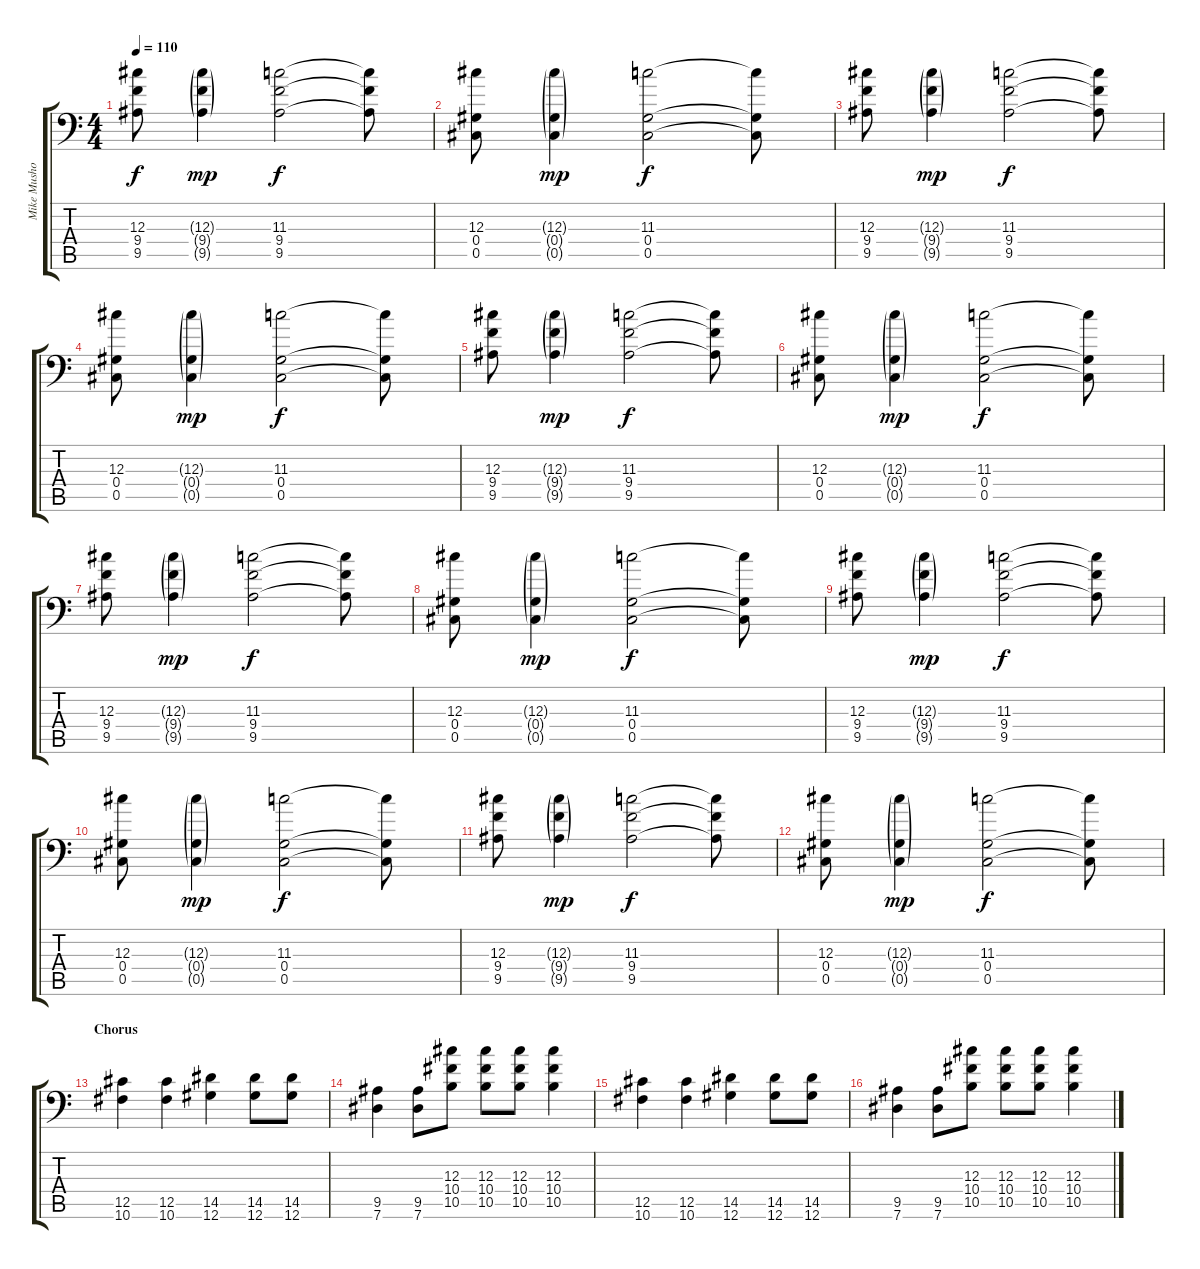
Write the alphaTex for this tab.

\track ("Mike Mushok" "Mike Musho") {instrument electricguitarclean}
\staff {score tabs}
\tuning (Bb3 Gb3 Db3 Ab2 Db2 Ab1) {hide}
\ts (4 4)
\tempo 110
\clef f4
\ks c
(12.3 9.4 9.5).8{dy f} (12.3{g} 9.4{g} 9.5{g}).4{dy mp} (11.3 9.4 9.5).2{dy f} (11.3{t} 9.4{t} 9.5{t}).8 |
(12.3 0.4 0.5).8 (12.3{g} 0.4{g} 0.5{g}).4{dy mp} (11.3 0.4 0.5).2{dy f} (11.3{t} 0.4{t} 0.5{t}).8 |
(12.3 9.4 9.5).8 (12.3{g} 9.4{g} 9.5{g}).4{dy mp} (11.3 9.4 9.5).2{dy f} (11.3{t} 9.4{t} 9.5{t}).8 |
(12.3 0.4 0.5).8 (12.3{g} 0.4{g} 0.5{g}).4{dy mp} (11.3 0.4 0.5).2{dy f} (11.3{t} 0.4{t} 0.5{t}).8 |
(12.3 9.4 9.5).8 (12.3{g} 9.4{g} 9.5{g}).4{dy mp} (11.3 9.4 9.5).2{dy f} (11.3{t} 9.4{t} 9.5{t}).8 |
(12.3 0.4 0.5).8 (12.3{g} 0.4{g} 0.5{g}).4{dy mp} (11.3 0.4 0.5).2{dy f} (11.3{t} 0.4{t} 0.5{t}).8 |
(12.3 9.4 9.5).8 (12.3{g} 9.4{g} 9.5{g}).4{dy mp} (11.3 9.4 9.5).2{dy f} (11.3{t} 9.4{t} 9.5{t}).8 |
(12.3 0.4 0.5).8 (12.3{g} 0.4{g} 0.5{g}).4{dy mp} (11.3 0.4 0.5).2{dy f} (11.3{t} 0.4{t} 0.5{t}).8 |
(12.3 9.4 9.5).8 (12.3{g} 9.4{g} 9.5{g}).4{dy mp} (11.3 9.4 9.5).2{dy f} (11.3{t} 9.4{t} 9.5{t}).8 |
(12.3 0.4 0.5).8 (12.3{g} 0.4{g} 0.5{g}).4{dy mp} (11.3 0.4 0.5).2{dy f} (11.3{t} 0.4{t} 0.5{t}).8 |
(12.3 9.4 9.5).8 (12.3{g} 9.4{g} 9.5{g}).4{dy mp} (11.3 9.4 9.5).2{dy f} (11.3{t} 9.4{t} 9.5{t}).8 |
(12.3 0.4 0.5).8 (12.3{g} 0.4{g} 0.5{g}).4{dy mp} (11.3 0.4 0.5).2{dy f} (11.3{t} 0.4{t} 0.5{t}).8 |
\section ("" "Chorus")
(12.5 10.6).4{volume 15 instrument distortionguitar} (12.5 10.6).4 (14.5 12.6).4 (14.5 12.6).8 (14.5 12.6).8 |
(9.5 7.6).4 (9.5 7.6).8 (12.3 10.4 10.5).8 (12.3 10.4 10.5).8 (12.3 10.4 10.5).8 (12.3 10.4 10.5).4 |
(12.5 10.6).4 (12.5 10.6).4 (14.5 12.6).4 (14.5 12.6).8 (14.5 12.6).8 |
(9.5 7.6).4 (9.5 7.6).8 (12.3 10.4 10.5).8 (12.3 10.4 10.5).8 (12.3 10.4 10.5).8 (12.3 10.4 10.5).4
